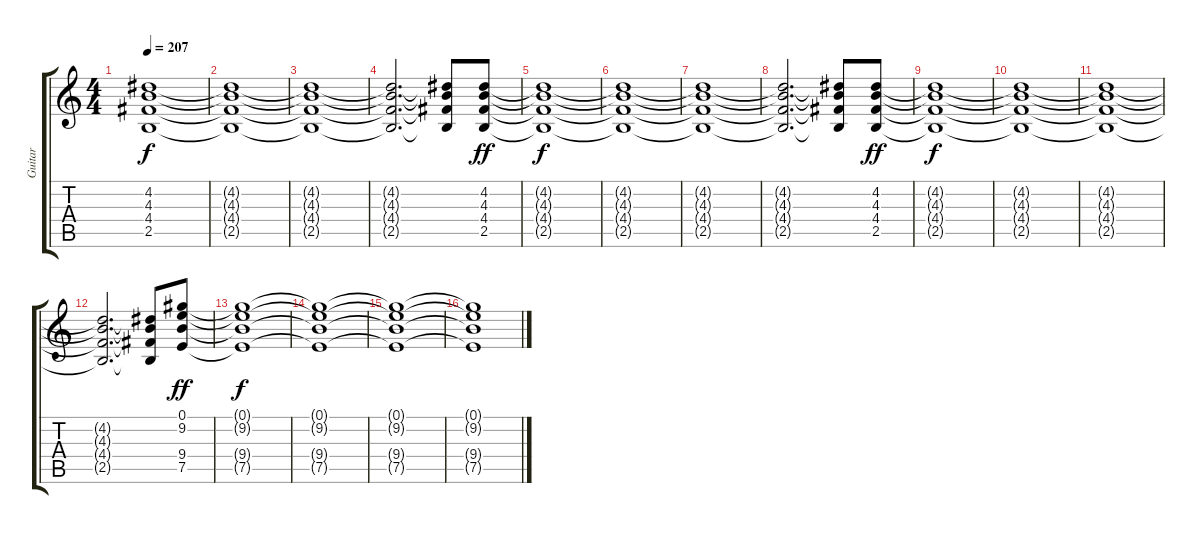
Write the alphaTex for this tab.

\track ("Guitar" "Guitar") {instrument overdrivenguitar}
\staff {score tabs}
\tuning (E4 B3 G3 D3 A2 E2) {hide}
\ts (4 4)
\tempo 207
\clef g2
\ks c
(4.2{t} 4.3{t} 4.4{t} 2.5{t}).1{dy f} |
(4.2{t} 4.3{t} 4.4{t} 2.5{t}).1 |
(4.2{t} 4.3{t} 4.4{t} 2.5{t}).1 |
(4.2{t} 4.3{t} 4.4{t} 2.5{t}).2{d} (4.2{t} 4.3{t} 4.4{t} 2.5{t}).8 (4.2 4.3 4.4 2.5).8{dy ff} |
(4.2{t} 4.3{t} 4.4{t} 2.5{t}).1{dy f} |
(4.2{t} 4.3{t} 4.4{t} 2.5{t}).1 |
(4.2{t} 4.3{t} 4.4{t} 2.5{t}).1 |
(4.2{t} 4.3{t} 4.4{t} 2.5{t}).2{d} (4.2{t} 4.3{t} 4.4{t} 2.5{t}).8 (4.2 4.3 4.4 2.5).8{dy ff} |
(4.2{t} 4.3{t} 4.4{t} 2.5{t}).1{dy f} |
(4.2{t} 4.3{t} 4.4{t} 2.5{t}).1 |
(4.2{t} 4.3{t} 4.4{t} 2.5{t}).1 |
(4.2{t} 4.3{t} 4.4{t} 2.5{t}).2{d} (4.2{t} 4.3{t} 4.4{t} 2.5{t}).8 (0.1 9.2 9.4 7.5).8{dy ff} |
(0.1{t} 9.2{t} 9.4{t} 7.5{t}).1{dy f} |
(0.1{t} 9.2{t} 9.4{t} 7.5{t}).1 |
(0.1{t} 9.2{t} 9.4{t} 7.5{t}).1 |
(0.1{t} 9.2{t} 9.4{t} 7.5{t}).1
